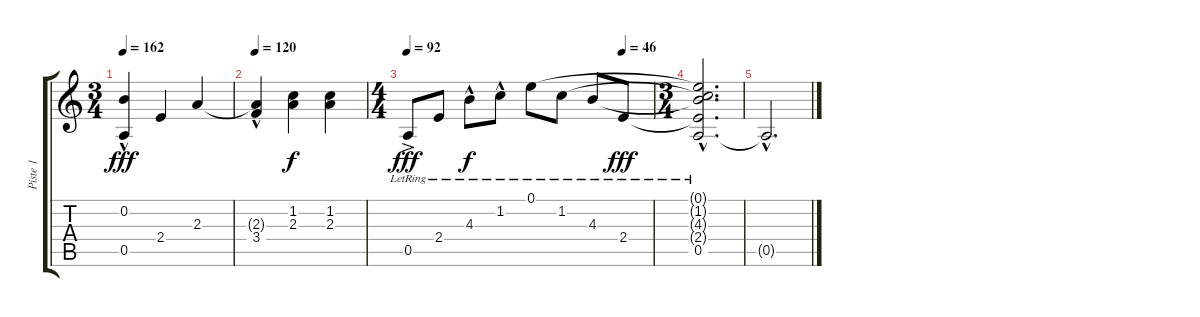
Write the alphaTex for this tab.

\track ("Piste 1" "Piste 1") {instrument acousticguitarnylon}
\staff {score tabs}
\tuning (E4 B3 G3 D3 A2 E2) {hide}
\ts (3 4)
\tempo 162
\clef g2
\ks c
(0.2 0.5{hac}).4{dy fff} 2.4.4 2.3.4 |
\tempo 120
(2.3{t} 3.4{hac}).4 (1.2 2.3).4{dy f} (1.2 2.3).4 |
\ts (4 4)
\tempo 92
\tempo (46 0.875)
0.5{ac lr}.8{dy fff} 2.4{lr}.8 4.3{hac lr}.8{dy f} 1.2{hac lr}.8 0.1{lr}.8 1.2{lr}.8 4.3{lr}.8 2.4{lr}.8{dy fff} |
\ts (3 4)
(0.1{hac t} 1.2{hac t} 4.3{hac t} 2.4{hac t} 0.5{hac lr}).2{d} |
0.5{hac t}.2{d}
